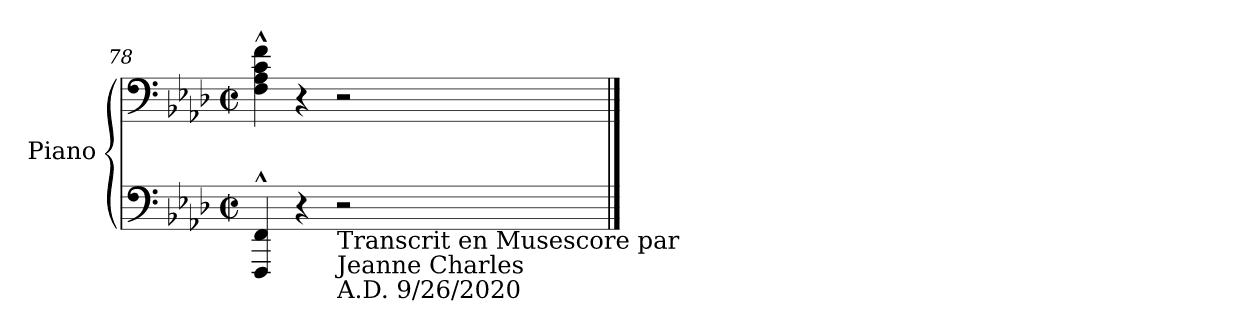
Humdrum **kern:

**kern	**kern
*part1	*part1
*staff2	*staff1
*I"Piano	*
*I'Pno.	*
*clefF4	*clefF4
*k[b-e-a-d-]	*k[b-e-a-d-]
*M2/2	*M2/2
*met(c|)	*met(c|)
=78	=78
4FFF/^^ 4FF/^^	4F\^^ 4A-\^^ 4c\^^ 4f\^^
4r	4r
!LO:TX:b:t=Transcrit en Musescore par	!
!LO:TX:b:t=Jeanne Charles	!
!LO:TX:b:t=A.D. 9/26/2020	!
2r	2r
==	==
*-	*-
